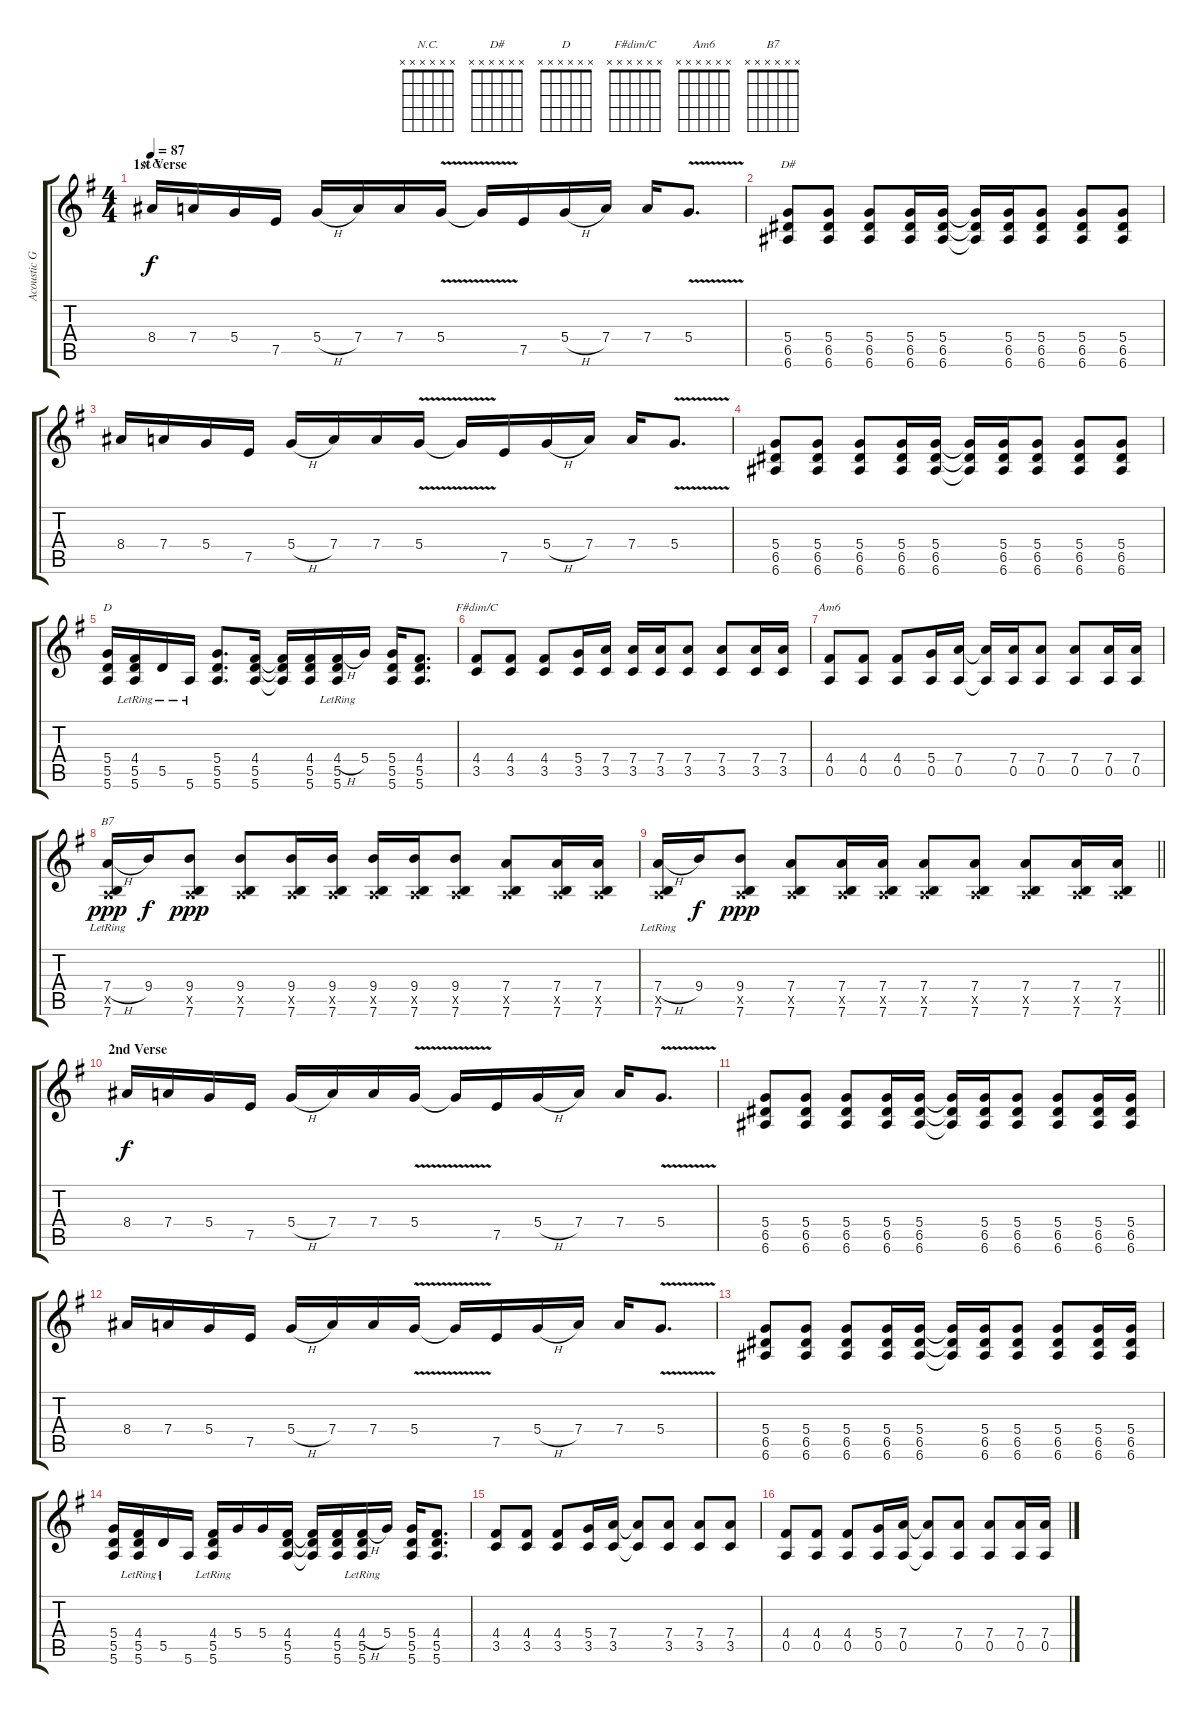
\track ("Acoustic Guitar" "Acoustic G") {instrument acousticguitarsteel}
\staff {score tabs}
\tuning (E4 B3 G3 D3 A2 E2) {hide}
\chord ("N.C." x x x x x x)
\chord ("D#" x x x x x x)
\chord ("D" x x x x x x)
\chord ("F#dim/C" x x x x x x)
\chord ("Am6" x x x x x x)
\chord ("B7" x x x x x x)
\ts (4 4)
\section ("" "1st Verse")
\tempo 87
\clef g2
\ks eminor
8.4.16{ch "N.C." dy f instrument acousticguitarsteel} 7.4.16 5.4.16 7.5.16 5.4{h}.16 7.4.16 7.4.16 5.4{v}.16 5.4{t}.16 7.5.16 5.4{h}.16 7.4.16 7.4.16 5.4{v}.8{d} |
(5.4 6.5 6.6).8{ch "D#"} (5.4 6.5 6.6).8 (5.4 6.5 6.6).8 (5.4 6.5 6.6).16 (5.4 6.5 6.6).16 (5.4{t} 6.5{t} 6.6{t}).16 (5.4 6.5 6.6).16 (5.4 6.5 6.6).8 (5.4 6.5 6.6).8 (5.4 6.5 6.6).8 |
8.4.16 7.4.16 5.4.16 7.5.16 5.4{h}.16 7.4.16 7.4.16 5.4{v}.16 5.4{t}.16 7.5.16 5.4{h}.16 7.4.16 7.4.16 5.4{v}.8{d} |
(5.4 6.5 6.6).8 (5.4 6.5 6.6).8 (5.4 6.5 6.6).8 (5.4 6.5 6.6).16 (5.4 6.5 6.6).16 (5.4{t} 6.5{t} 6.6{t}).16 (5.4 6.5 6.6).16 (5.4 6.5 6.6).8 (5.4 6.5 6.6).8 (5.4 6.5 6.6).8 |
(5.4 5.5 5.6).16{ch "D"} (4.4{lr} 5.5 5.6{lr}).16 5.5{lr}.16 5.6{lr}.16 (5.4 5.5 5.6).8{d} (4.4 5.5 5.6).16 (4.4{t} 5.5{t} 5.6{t}).16 (4.4 5.5 5.6).16 (4.4{h} 5.5{lr} 5.6{lr}).16 5.4.16 (5.4 5.5 5.6).16 (4.4 5.5 5.6).8{d} |
(4.4 3.5).8{ch "F#dim/C"} (4.4 3.5).8 (4.4 3.5).8 (5.4 3.5).16 (7.4 3.5).16 (7.4 3.5).16 (7.4 3.5).16 (7.4 3.5).8 (7.4 3.5).8 (7.4 3.5).16 (7.4 3.5).16 |
(4.4 0.5).8{ch "Am6"} (4.4 0.5).8 (4.4 0.5).8 (5.4 0.5).16 (7.4 0.5).16 (7.4{t} 0.5{t}).16 (7.4 0.5).16 (7.4 0.5).8 (7.4 0.5).8 (7.4 0.5).16 (7.4 0.5).16 |
(7.4{h} 0.5{x} 7.6{lr}).16{ch "B7" dy ppp} 9.4.16{dy f} (9.4 0.5{x} 7.6).8{dy ppp} (9.4 0.5{x} 7.6).8 (9.4 0.5{x} 7.6).16 (9.4 0.5{x} 7.6).16 (9.4 0.5{x} 7.6).16 (9.4 0.5{x} 7.6).16 (9.4 0.5{x} 7.6).8 (7.4 0.5{x} 7.6).8 (7.4 0.5{x} 7.6).16 (7.4 0.5{x} 7.6).16 |
\barLineRight lightlight
(7.4{h} 0.5{x} 7.6{lr}).16 9.4.16{dy f} (9.4 0.5{x} 7.6).8{dy ppp} (7.4 0.5{x} 7.6).8 (7.4 0.5{x} 7.6).16 (7.4 0.5{x} 7.6).16 (7.4 0.5{x} 7.6).8 (7.4 0.5{x} 7.6).8 (7.4 0.5{x} 7.6).8 (7.4 0.5{x} 7.6).16 (7.4 0.5{x} 7.6).16 |
\section ("" "2nd Verse")
8.4.16{dy f} 7.4.16 5.4.16 7.5.16 5.4{h}.16 7.4.16 7.4.16 5.4{v}.16 5.4{t}.16 7.5.16 5.4{h}.16 7.4.16 7.4.16 5.4{v}.8{d} |
(5.4 6.5 6.6).8 (5.4 6.5 6.6).8 (5.4 6.5 6.6).8 (5.4 6.5 6.6).16 (5.4 6.5 6.6).16 (5.4{t} 6.5{t} 6.6{t}).16 (5.4 6.5 6.6).16 (5.4 6.5 6.6).8 (5.4 6.5 6.6).8 (5.4 6.5 6.6).16 (5.4 6.5 6.6).16 |
8.4.16 7.4.16 5.4.16 7.5.16 5.4{h}.16 7.4.16 7.4.16 5.4{v}.16 5.4{t}.16 7.5.16 5.4{h}.16 7.4.16 7.4.16 5.4{v}.8{d} |
(5.4 6.5 6.6).8 (5.4 6.5 6.6).8 (5.4 6.5 6.6).8 (5.4 6.5 6.6).16 (5.4 6.5 6.6).16 (5.4{t} 6.5{t} 6.6{t}).16 (5.4 6.5 6.6).16 (5.4 6.5 6.6).8 (5.4 6.5 6.6).8 (5.4 6.5 6.6).16 (5.4 6.5 6.6).16 |
(5.4 5.5 5.6).16 (4.4{lr} 5.5 5.6{lr}).16 5.5{lr}.16 5.6.16 (4.4 5.5{lr} 5.6{lr}).16 5.4.16 5.4.16 (4.4 5.5 5.6).16 (4.4{t} 5.5{t} 5.6{t}).16 (4.4 5.5 5.6).16 (4.4{h} 5.5{lr} 5.6{lr}).16 5.4.16 (5.4 5.5 5.6).16 (4.4 5.5 5.6).8{d} |
(4.4 3.5).8 (4.4 3.5).8 (4.4 3.5).8 (5.4 3.5).16 (7.4 3.5).16 (7.4{t} 3.5{t}).8 (7.4 3.5).8 (7.4 3.5).8 (7.4 3.5).8 |
(4.4 0.5).8 (4.4 0.5).8 (4.4 0.5).8 (5.4 0.5).16 (7.4 0.5).16 (7.4{t} 0.5{t}).8 (7.4 0.5).8 (7.4 0.5).8 (7.4 0.5).16 (7.4 0.5).16
